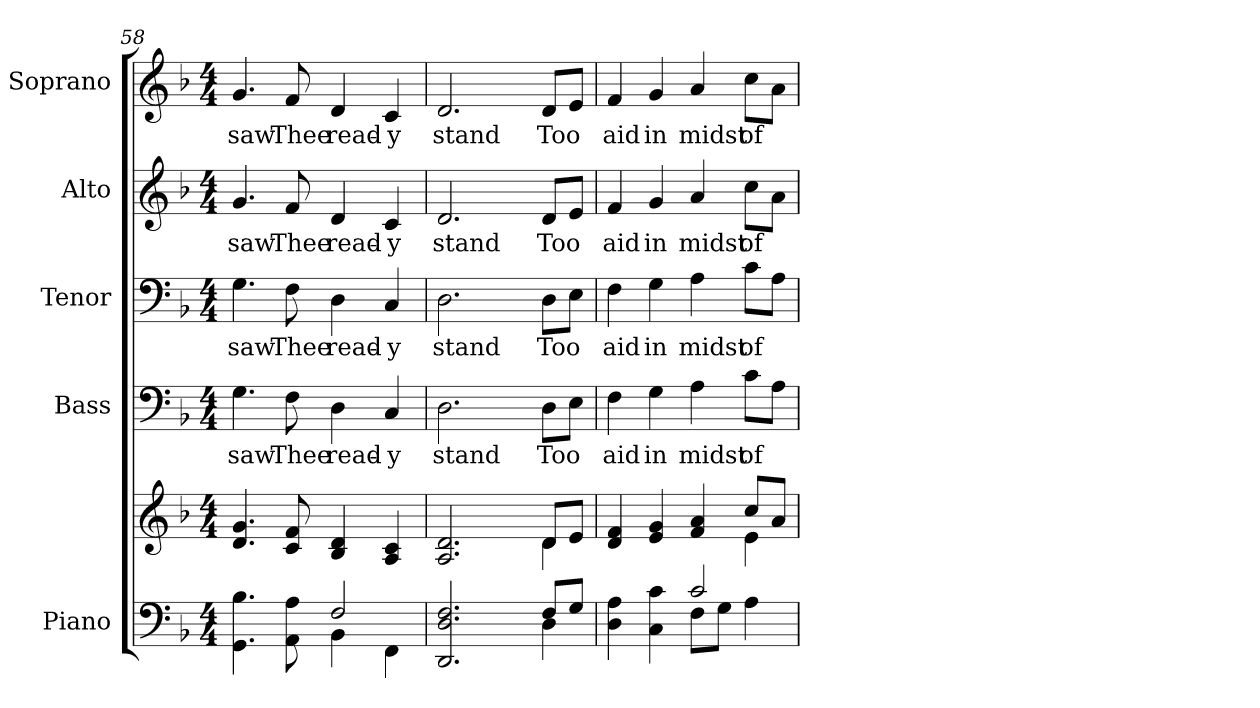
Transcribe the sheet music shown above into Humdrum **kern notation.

**kern	**kern	**kern	**text	**kern	**text	**kern	**text	**kern	**text
*part5	*part5	*part4	*part4	*part3	*part3	*part2	*part2	*part1	*part1
*staff6	*staff5	*staff4	*staff4	*staff3	*staff3	*staff2	*staff2	*staff1	*staff1
*I"Piano	*	*I"Bass	*	*I"Tenor	*	*I"Alto	*	*I"Soprano	*
*I'Pno.	*	*I'B.	*	*I'T.	*	*I'A.	*	*I'S.	*
!!LO:LB:g=z
*clefF4	*clefG2	*clefF4	*	*clefF4	*	*clefG2	*	*clefG2	*
*k[b-]	*k[b-]	*k[b-]	*	*k[b-]	*	*k[b-]	*	*k[b-]	*
*F:	*F:	*F:	*	*F:	*	*F:	*	*F:	*
*M4/4	*M4/4	*M4/4	*	*M4/4	*	*M4/4	*	*M4/4	*
=58	=58	=58	=58	=58	=58	=58	=58	=58	=58
*^	*	*	*	*	*	*	*	*	*
!	!	!	!	!LO:LY:b:color=#000000	!	!	!	!	!	!
!	!	!	!	!	!	!LO:LY:b:color=#000000	!	!	!	!
!	!	!	!	!	!	!	!	!LO:LY:b:color=#000000	!	!
!	!	!	!	!	!	!	!	!	!	!LO:LY:b:color=#000000
4.GGi\ 4.B-i	2ryy	4.di/ 4.gi	4.Gi\	saw	4.Gi\	saw	4.gi/	saw	4.gi/	saw
!	!	!	!	!LO:LY:b:color=#000000	!	!	!	!	!	!
!	!	!	!	!	!	!LO:LY:b:color=#000000	!	!	!	!
!	!	!	!	!	!	!	!	!LO:LY:b:color=#000000	!	!
!	!	!	!	!	!	!	!	!	!	!LO:LY:b:color=#000000
8AAi\ 8Ai	.	8ci/ 8fi	8Fi\	Thee	8Fi\	Thee	8fi/	Thee	8fi/	Thee
!	!	!	!	!LO:LY:b:color=#000000	!	!	!	!	!	!
!	!	!	!	!	!	!LO:LY:b:color=#000000	!	!	!	!
!	!	!	!	!	!	!	!	!LO:LY:b:color=#000000	!	!
!	!	!	!	!	!	!	!	!	!	!LO:LY:b:color=#000000
2Fi/	4BB-i\	4B-i/ 4di	4Di\	read-	4Di\	read-	4di/	read-	4di/	read-
!	!	!	!	!LO:LY:b:color=#000000	!	!	!	!	!	!
!	!	!	!	!	!	!LO:LY:b:color=#000000	!	!	!	!
!	!	!	!	!	!	!	!	!LO:LY:b:color=#000000	!	!
!	!	!	!	!	!	!	!	!	!	!LO:LY:b:color=#000000
.	4FFi\	4Ai/ 4ci	4Ci/	-y	4Ci/	-y	4ci/	-y	4ci/	-y
=59	=59	=59	=59	=59	=59	=59	=59	=59	=59	=59
*	*	*^	*	*	*	*	*	*	*	*
!	!	!	!	!	!LO:LY:b:color=#000000	!	!	!	!	!	!
!	!	!	!	!	!	!	!LO:LY:b:color=#000000	!	!	!	!
!	!	!	!	!	!	!	!	!	!LO:LY:b:color=#000000	!	!
!	!	!	!	!	!	!	!	!	!	!	!LO:LY:b:color=#000000
2.DDi/ 2.Di 2.Fi	2ryy	2.Ai/ 2.di	2ryy	2.Di\	stand	2.Di\	stand	2.di/	stand	2.di/	stand
.	4ryy	.	4ryy	.	.	.	.	.	.	.	.
!	!	!	!	!	!LO:LY:b:color=#000000	!	!	!	!	!	!
!	!	!	!	!	!	!	!LO:LY:b:color=#000000	!	!	!	!
!	!	!	!	!	!	!	!	!	!LO:LY:b:color=#000000	!	!
!	!	!	!	!	!	!	!	!	!	!	!LO:LY:b:color=#000000
8Fi/L	4Di\	8di/L	4di\	8Di\L	Too	8Di\L	Too	8di/L	Too	8di/L	Too
8Gi/J	.	8ei/J	.	8Ei\J	.	8Ei\J	.	8ei/J	.	8ei/J	.
!!LO:PB:g=z
=60	=60	=60	=60	=60	=60	=60	=60	=60	=60	=60	=60
!	!	!	!	!	!LO:LY:b:color=#000000	!	!	!	!	!	!
!	!	!	!	!	!	!	!LO:LY:b:color=#000000	!	!	!	!
!	!	!	!	!	!	!	!	!	!LO:LY:b:color=#000000	!	!
!	!	!	!	!	!	!	!	!	!	!	!LO:LY:b:color=#000000
4Di\ 4Ai	2ryy	4di/ 4fi	2ryy	4Fi\	aid	4Fi\	aid	4fi/	aid	4fi/	aid
!	!	!	!	!	!LO:LY:b:color=#000000	!	!	!	!	!	!
!	!	!	!	!	!	!	!LO:LY:b:color=#000000	!	!	!	!
!	!	!	!	!	!	!	!	!	!LO:LY:b:color=#000000	!	!
!	!	!	!	!	!	!	!	!	!	!	!LO:LY:b:color=#000000
4Ci\ 4ci	.	4ei/ 4gi	.	4Gi\	in	4Gi\	in	4gi/	in	4gi/	in
!	!	!	!	!	!LO:LY:b:color=#000000	!	!	!	!	!	!
!	!	!	!	!	!	!	!LO:LY:b:color=#000000	!	!	!	!
!	!	!	!	!	!	!	!	!	!LO:LY:b:color=#000000	!	!
!	!	!	!	!	!	!	!	!	!	!	!LO:LY:b:color=#000000
2ci/	8Fi\L	4fi/ 4ai	4ryy	4Ai\	midst	4Ai\	midst	4ai/	midst	4ai/	midst
.	8Gi\J	.	.	.	.	.	.	.	.	.	.
!	!	!	!	!	!LO:LY:b:color=#000000	!	!	!	!	!	!
!	!	!	!	!	!	!	!LO:LY:b:color=#000000	!	!	!	!
!	!	!	!	!	!	!	!	!	!LO:LY:b:color=#000000	!	!
!	!	!	!	!	!	!	!	!	!	!	!LO:LY:b:color=#000000
.	4Ai\	8cci/L	4ei\	8ci\L	of	8ci\L	of	8cci\L	of	8cci\L	of
.	.	8ai/J	.	8Ai\J	.	8Ai\J	.	8ai\J	.	8ai\J	.
*v	*v	*	*	*	*	*	*	*	*	*	*
*	*v	*v	*	*	*	*	*	*	*	*
=	=	=	=	=	=	=	=	=	=
*-	*-	*-	*-	*-	*-	*-	*-	*-	*-
